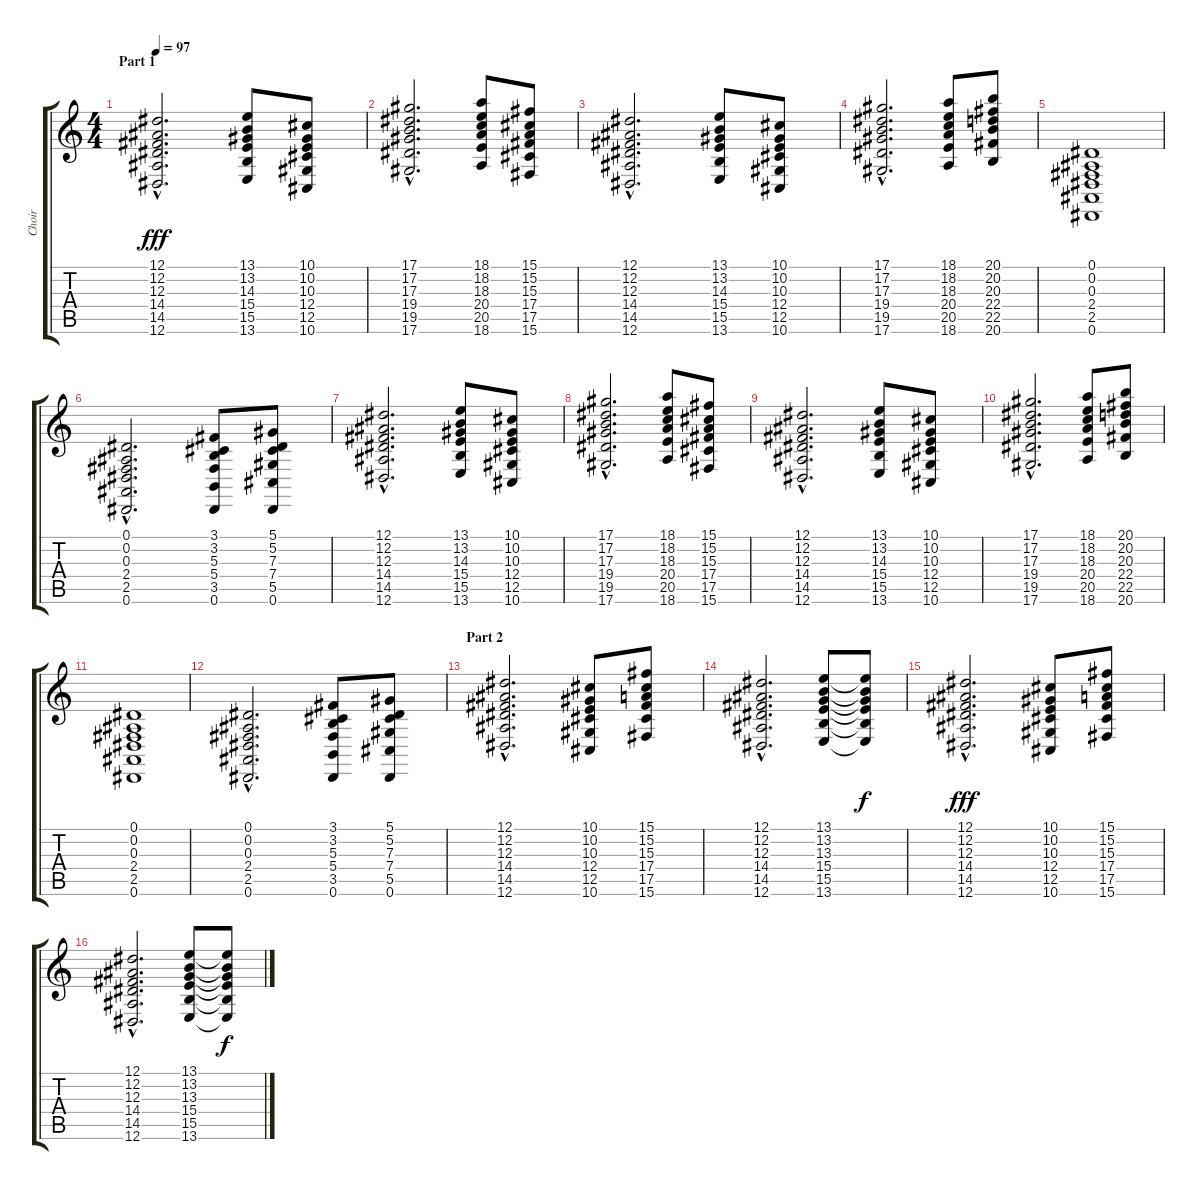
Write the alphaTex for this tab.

\track ("Choir" "Choir") {instrument choiraahs}
\staff {score tabs}
\tuning (Eb4 Bb3 Gb3 Db3 Ab2 Eb2) {hide}
\ts (4 4)
\section ("" "Part 1")
\tempo 97
\clef g2
\ks c
(12.1{hac} 12.2{hac} 12.3{hac} 14.4{hac} 14.5{hac} 12.6{hac}).2{d dy fff} (13.1 13.2 14.3 15.4 15.5 13.6).8 (10.1 10.2 10.3 12.4 12.5 10.6).8 |
(17.1{hac} 17.2{hac} 17.3{hac} 19.4{hac} 19.5{hac} 17.6{hac}).2{d} (18.1 18.2 18.3 20.4 20.5 18.6).8 (15.1 15.2 15.3 17.4 17.5 15.6).8 |
(12.1{hac} 12.2{hac} 12.3{hac} 14.4{hac} 14.5{hac} 12.6{hac}).2{d} (13.1 13.2 14.3 15.4 15.5 13.6).8 (10.1 10.2 10.3 12.4 12.5 10.6).8 |
(17.1{hac} 17.2{hac} 17.3{hac} 19.4{hac} 19.5{hac} 17.6{hac}).2{d} (18.1 18.2 18.3 20.4 20.5 18.6).8 (20.1 20.2 20.3 22.4 22.5 20.6).8 |
(0.1 0.2 0.3 2.4 2.5 0.6).1 |
(0.1{hac} 0.2{hac} 0.3{hac} 2.4{hac} 2.5{hac} 0.6{hac}).2{d} (3.1 3.2 5.3 5.4 3.5 0.6).8 (5.1 5.2 7.3 7.4 5.5 0.6).8 |
(12.1{hac} 12.2{hac} 12.3{hac} 14.4{hac} 14.5{hac} 12.6{hac}).2{d} (13.1 13.2 14.3 15.4 15.5 13.6).8 (10.1 10.2 10.3 12.4 12.5 10.6).8 |
(17.1{hac} 17.2{hac} 17.3{hac} 19.4{hac} 19.5{hac} 17.6{hac}).2{d} (18.1 18.2 18.3 20.4 20.5 18.6).8 (15.1 15.2 15.3 17.4 17.5 15.6).8 |
(12.1{hac} 12.2{hac} 12.3{hac} 14.4{hac} 14.5{hac} 12.6{hac}).2{d} (13.1 13.2 14.3 15.4 15.5 13.6).8 (10.1 10.2 10.3 12.4 12.5 10.6).8 |
(17.1{hac} 17.2{hac} 17.3{hac} 19.4{hac} 19.5{hac} 17.6{hac}).2{d} (18.1 18.2 18.3 20.4 20.5 18.6).8 (20.1 20.2 20.3 22.4 22.5 20.6).8 |
(0.1 0.2 0.3 2.4 2.5 0.6).1 |
(0.1{hac} 0.2{hac} 0.3{hac} 2.4{hac} 2.5{hac} 0.6{hac}).2{d} (3.1 3.2 5.3 5.4 3.5 0.6).8 (5.1 5.2 7.3 7.4 5.5 0.6).8 |
\section ("" "Part 2")
(12.1{hac} 12.2{hac} 12.3{hac} 14.4{hac} 14.5{hac} 12.6{hac}).2{d} (10.1 10.2 10.3 12.4 12.5 10.6).8 (15.1 15.2 15.3 17.4 17.5 15.6).8 |
(12.1{hac} 12.2{hac} 12.3{hac} 14.4{hac} 14.5{hac} 12.6{hac}).2{d} (13.1 13.2 13.3 15.4 15.5 13.6).8 (13.1{t} 13.2{t} 13.3{t} 15.4{t} 15.5{t} 13.6{t}).8{dy f} |
(12.1{hac} 12.2{hac} 12.3{hac} 14.4{hac} 14.5{hac} 12.6{hac}).2{d dy fff} (10.1 10.2 10.3 12.4 12.5 10.6).8 (15.1 15.2 15.3 17.4 17.5 15.6).8 |
(12.1{hac} 12.2{hac} 12.3{hac} 14.4{hac} 14.5{hac} 12.6{hac}).2{d} (13.1 13.2 13.3 15.4 15.5 13.6).8 (13.1{t} 13.2{t} 13.3{t} 15.4{t} 15.5{t} 13.6{t}).8{dy f}
